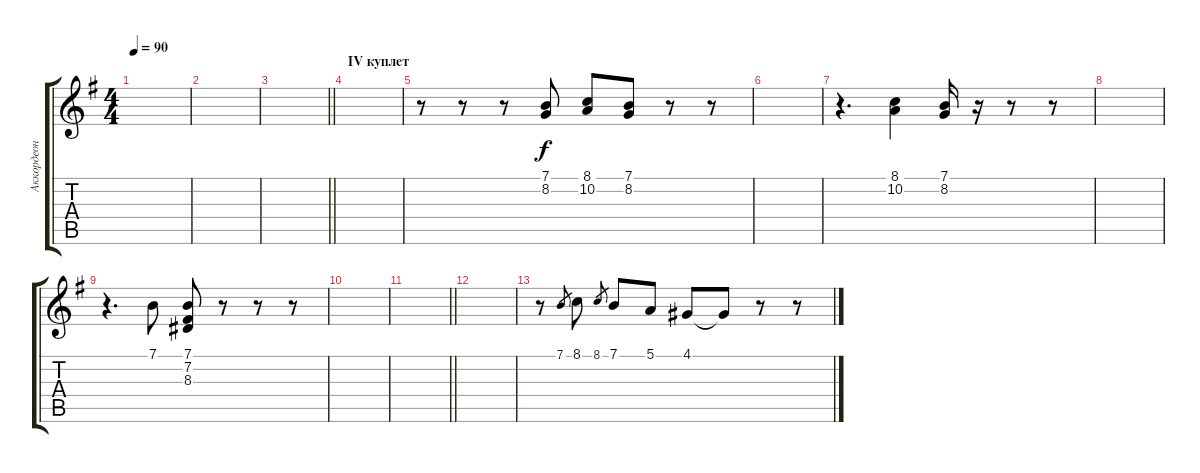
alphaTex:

\track ("Аккордеон" "Аккордеон") {instrument accordion}
\staff {score tabs}
\tuning (E4 B3 G3 D3 A2 E2) {hide}
\ts (4 4)
\tempo 90
\clef g2
\ks eminor
|
|
\barLineRight lightlight
|
\section ("" "IV куплет")
|
r.8 r.8 r.8 (7.1 8.2).8 (8.1 10.2).8 (7.1 8.2).8 r.8 r.8 |
|
r.4{d} (8.1 10.2).4 (7.1 8.2).16 r.16 r.8 r.8 |
|
r.4{d} 7.1.8 (7.1 7.2 8.3).8 r.8 r.8 r.8 |
|
\barLineRight lightlight
|
|
r.8{volume 11} 7.1.8{gr} 8.1.8 8.1.8{gr} 7.1.8 5.1.8 4.1.8 4.1{t}.8 r.8 r.8
